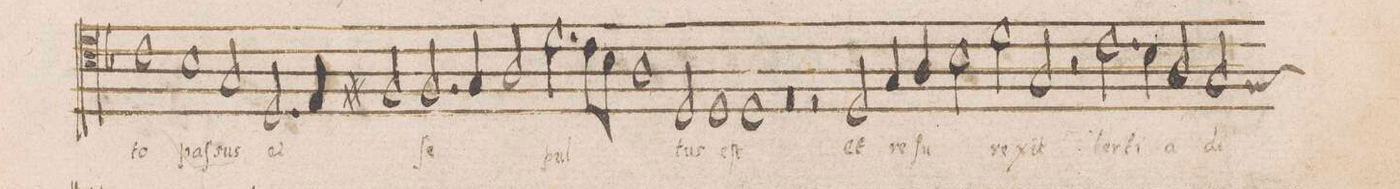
**kern	**text
*I"TENOR	*
*clefC4	*
*k[b-]	*
*met(C|)	*
*M2/1	*
1c	-to
=94-	=94-
1B-	paſ-
2G/	-sus
2.D/	et
=95-	=95-
4Eny/	.
2F#X/	.
2.F#/	Se-
4G/	.
=96-	=96-
2A/	.
2.d\	-pul-
8c\L	.
8B-\J	.
1A\	.
=97-	=97-
2D/	.
1D	-tus
=98-	=98-
1D	eſt
0r	.
=99-	=99-
2r	.
2D/	et
=100-	=100-
4G/	re-
4A/	.
2B-\	-ſu-
2d\	-re-
2G/	-xit
=101-	=101-
2r	.
2.c\	ter-
4B-\	-ti-
2A/	-a
=102-	=102-
*custos:F	*
2G/	di-
*-	*-
